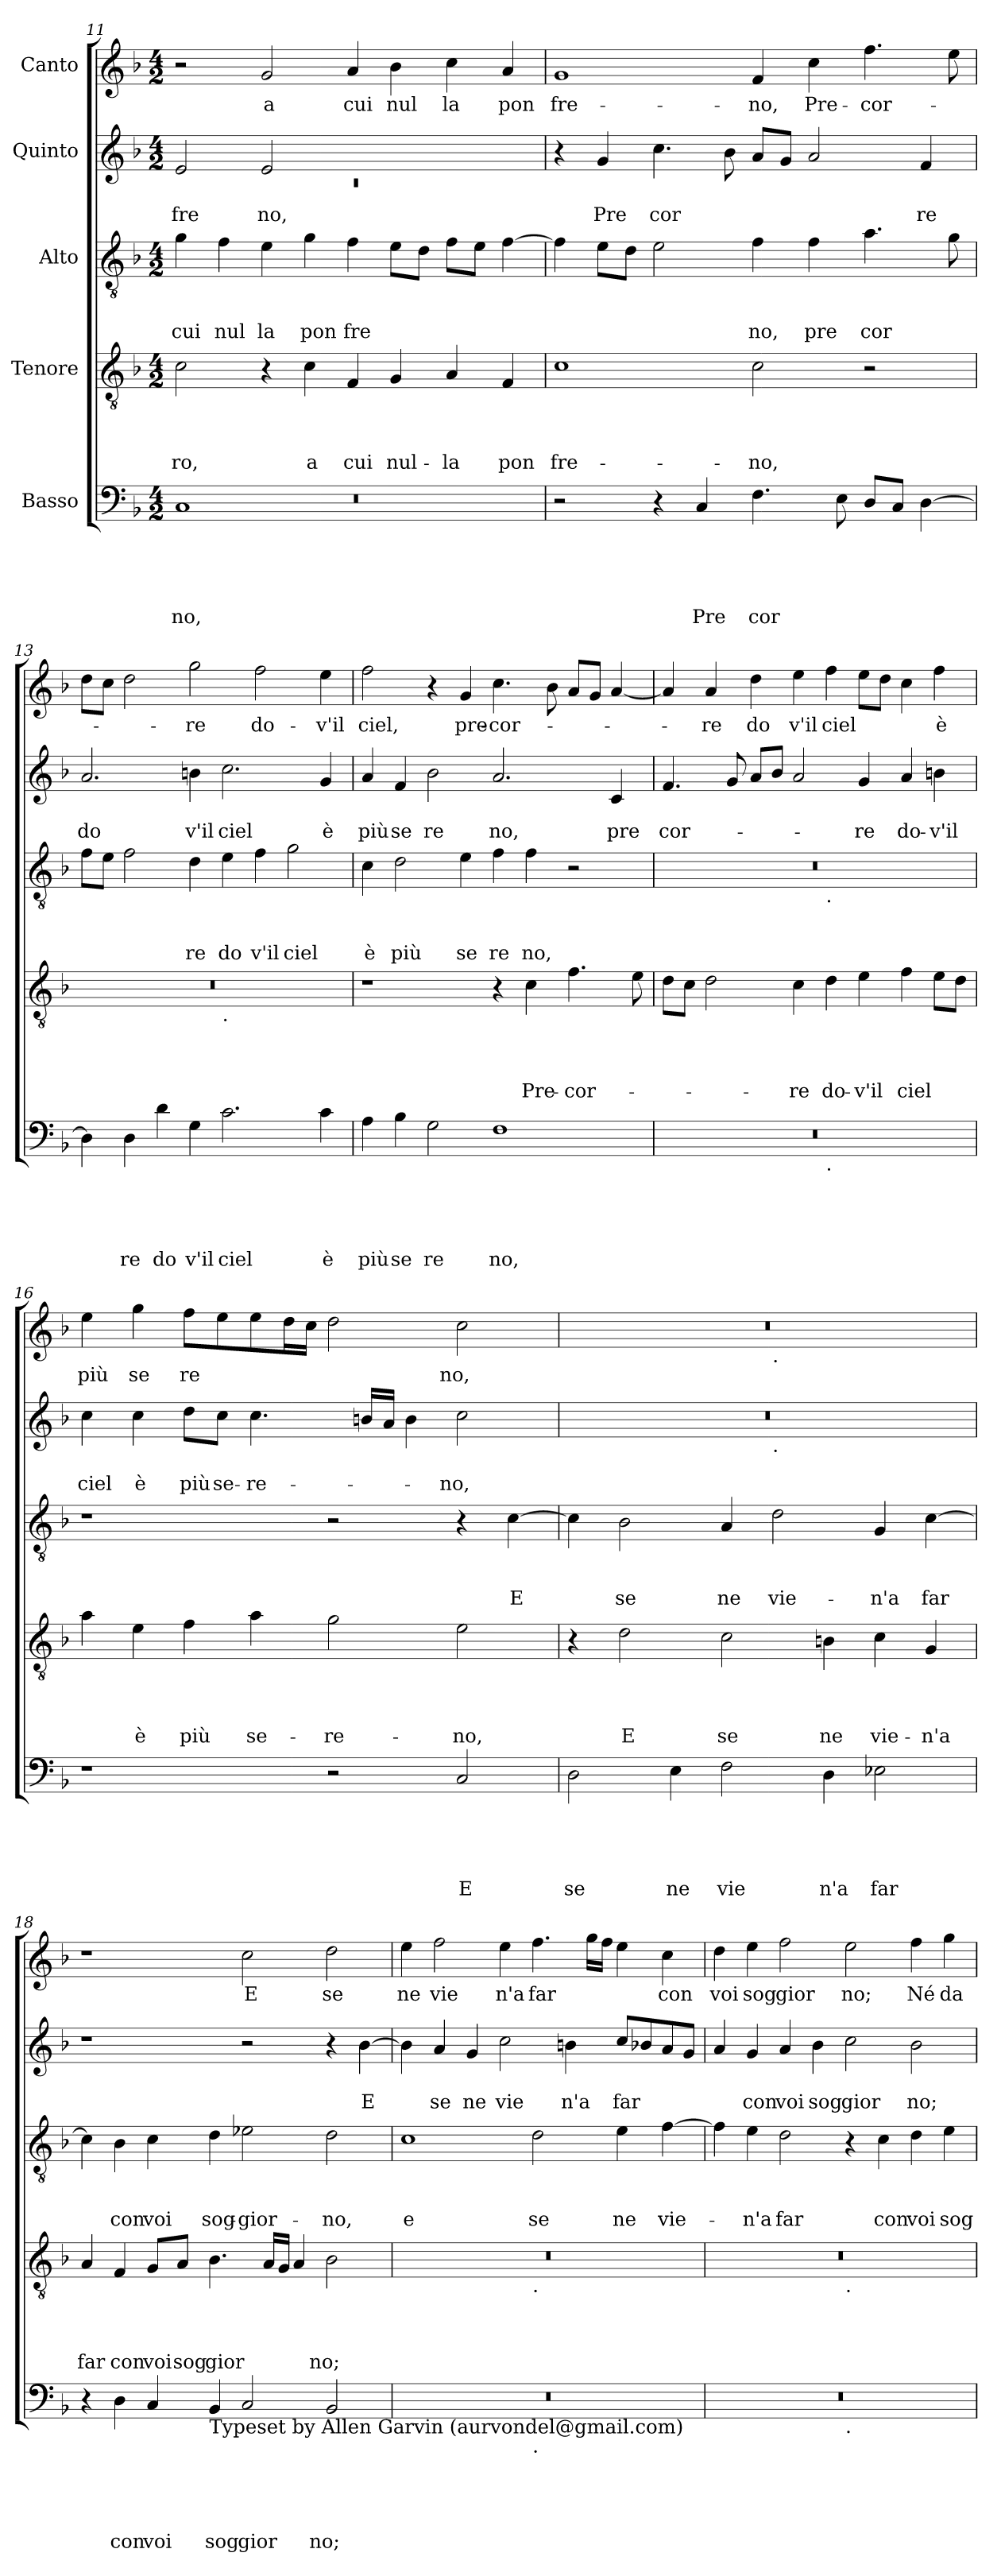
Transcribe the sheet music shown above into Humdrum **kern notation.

**kern	**text	**text	**text	**text	**text	**kern	**text	**text	**text	**text	**kern	**text	**text	**text	**kern	**text	**text	**kern	**text
*part5	*part5	*part5	*part5	*part5	*part5	*part4	*part4	*part4	*part4	*part4	*part3	*part3	*part3	*part3	*part2	*part2	*part2	*part1	*part1
*staff5	*staff5	*staff5	*staff5	*staff5	*staff5	*staff4	*staff4	*staff4	*staff4	*staff4	*staff3	*staff3	*staff3	*staff3	*staff2	*staff2	*staff2	*staff1	*staff1
*I"Basso	*	*	*	*	*	*I"Tenore	*	*	*	*	*I"Alto	*	*	*	*I"Quinto	*	*	*I"Canto	*
*clefF4	*	*	*	*	*	*clefGv2	*	*	*	*	*clefGv2	*	*	*	*clefG2	*	*	*clefG2	*
*k[b-]	*	*	*	*	*	*k[b-]	*	*	*	*	*k[b-]	*	*	*	*k[b-]	*	*	*k[b-]	*
*F:	*	*	*	*	*	*F:	*	*	*	*	*F:	*	*	*	*F:	*	*	*F:	*
*M4/2	*	*	*	*	*	*M4/2	*	*	*	*	*M4/2	*	*	*	*M4/2	*	*	*M4/2	*
=11	=11	=11	=11	=11	=11	=11	=11	=11	=11	=11	=11	=11	=11	=11	=11	=11	=11	=11	=11
*^	*	*	*	*	*	*	*	*	*	*	*	*	*	*	*^	*	*	*	*
*	*^	*	*	*	*	*	*	*	*	*	*	*	*	*	*	*	*	*	*	*	*
!	!	!LO:N:vis=1	!	!	!	!	!LO:LY:b	!	!	!	!	!LO:LY:b	!	!	!	!LO:LY:b	!	!LO:N:vis=1	!	!LO:LY:b	!	!
0ryy	1C	0r	.	.	.	.	no,	2c\	.	.	.	-ro,	4g\	.	.	cui	2e/	0rc	.	fre	2r	.
!	!	!	!	!	!	!	!	!	!	!	!	!	!	!	!	!LO:LY:b	!	!	!	!	!	!
.	.	.	.	.	.	.	.	.	.	.	.	.	4f\	.	.	nul	.	.	.	.	.	.
!	!	!	!	!	!	!	!	!	!	!	!	!	!	!	!	!LO:LY:b	!	!	!	!LO:LY:b	!	!LO:LY:b
.	.	.	.	.	.	.	.	4r	.	.	.	.	4e\	.	.	la	2e/	.	.	no,	2g/	a
!	!	!	!	!	!	!	!	!	!	!	!	!LO:LY:b	!	!	!	!LO:LY:b	!	!	!	!	!	!
.	.	.	.	.	.	.	.	4c\	.	.	.	a	4g\	.	.	pon	.	.	.	.	.	.
!	!	!	!	!	!	!	!	!	!	!	!	!LO:LY:b	!	!	!	!LO:LY:b	!	!	!	!	!	!LO:LY:b
.	1ryy	.	.	.	.	.	.	4F/	.	.	.	cui	4f\	.	.	fre	1ryy	.	.	.	4a/	cui
!	!	!	!	!	!	!	!	!	!	!	!	!LO:LY:b	!	!	!	!	!	!	!	!	!	!LO:LY:b
.	.	.	.	.	.	.	.	4G/	.	.	.	nul-	8e\L	.	.	.	.	.	.	.	4b-\	nul
.	.	.	.	.	.	.	.	.	.	.	.	.	8d\J	.	.	.	.	.	.	.	.	.
!	!	!	!	!	!	!	!	!	!	!	!	!LO:LY:b	!	!	!	!	!	!	!	!	!	!LO:LY:b
.	.	.	.	.	.	.	.	4A/	.	.	.	-la	8f\L	.	.	.	.	.	.	.	4cc\	la
.	.	.	.	.	.	.	.	.	.	.	.	.	8e\J	.	.	.	.	.	.	.	.	.
!	!	!	!	!	!	!	!	!	!	!	!	!LO:LY:b	!	!	!	!	!	!	!	!	!	!LO:LY:b
.	.	.	.	.	.	.	.	4F/	.	.	.	pon	[>4f\	.	.	.	.	.	.	.	4a/	pon
*v	*v	*v	*	*	*	*	*	*	*	*	*	*	*	*	*	*	*v	*v	*	*	*	*
!!LO:PB:g=z
=12	=12	=12	=12	=12	=12	=12	=12	=12	=12	=12	=12	=12	=12	=12	=12	=12	=12	=12	=12
!	!	!	!	!	!	!	!	!	!	!LO:LY:b	!	!	!	!	!	!	!	!	!LO:LY:b
2r	.	.	.	.	.	1c	.	.	.	fre-	4f\]	.	.	.	4r	.	.	1g	fre-
!	!	!	!	!	!	!	!	!	!	!	!	!	!	!	!	!	!LO:LY:b	!	!
.	.	.	.	.	.	.	.	.	.	.	8e\L	.	.	.	4g/	.	Pre	.	.
.	.	.	.	.	.	.	.	.	.	.	8d\J	.	.	.	.	.	.	.	.
!	!	!	!	!	!	!	!	!	!	!	!	!	!	!	!	!	!LO:LY:b	!	!
4r	.	.	.	.	.	.	.	.	.	.	2e\	.	.	.	4.cc\	.	cor	.	.
!	!	!	!	!	!LO:LY:b	!	!	!	!	!	!	!	!	!	!	!	!	!	!
4C/	.	.	.	.	Pre	.	.	.	.	.	.	.	.	.	.	.	.	.	.
.	.	.	.	.	.	.	.	.	.	.	.	.	.	.	8b-\	.	.	.	.
!	!	!	!	!	!LO:LY:b	!	!	!	!	!LO:LY:b	!	!	!	!LO:LY:b	!	!	!	!	!LO:LY:b
4.F\	.	.	.	.	cor	2c\	.	.	.	-no,	4f\	.	.	no,	8a/L	.	.	4f/	-no,
.	.	.	.	.	.	.	.	.	.	.	.	.	.	.	8g/J	.	.	.	.
!	!	!	!	!	!	!	!	!	!	!	!	!	!	!LO:LY:b	!	!	!	!	!LO:LY:b
.	.	.	.	.	.	.	.	.	.	.	4f\	.	.	pre	2a/	.	.	4cc\	Pre-
8E\	.	.	.	.	.	.	.	.	.	.	.	.	.	.	.	.	.	.	.
!	!	!	!	!	!	!	!	!	!	!	!	!	!	!LO:LY:b	!	!	!	!	!LO:LY:b
8D/L	.	.	.	.	.	2r	.	.	.	.	4.a\	.	.	cor	.	.	.	4.ff\	-cor-
8C/J	.	.	.	.	.	.	.	.	.	.	.	.	.	.	.	.	.	.	.
!	!	!	!	!	!	!	!	!	!	!	!	!	!	!	!	!	!LO:LY:b	!	!
[>4D\	.	.	.	.	.	.	.	.	.	.	.	.	.	.	4f/	.	re	.	.
.	.	.	.	.	.	.	.	.	.	.	8g\	.	.	.	.	.	.	8ee\	.
=13	=13	=13	=13	=13	=13	=13	=13	=13	=13	=13	=13	=13	=13	=13	=13	=13	=13	=13	=13
!	!	!	!	!	!	!	!	!	!	!	!	!	!	!	!	!	!LO:LY:b	!	!
*	*	*	*	*	*	*^	*	*	*	*	*	*	*	*	*	*	*	*	*
4D\]	.	.	.	.	.	0r	1ryy	.	.	.	.	8f\L	.	.	.	2.a/	.	do	8dd\L	.
.	.	.	.	.	.	.	.	.	.	.	.	8e\J	.	.	.	.	.	.	8cc\J	.
!	!	!	!	!	!LO:LY:b	!	!	!	!	!	!	!	!	!	!	!	!	!	!	!
4D\	.	.	.	.	re	.	.	.	.	.	.	2f\	.	.	.	.	.	.	2dd\	.
!	!	!	!	!	!LO:LY:b	!	!	!	!	!	!	!	!	!	!	!	!	!	!	!
4d\	.	.	.	.	do	.	.	.	.	.	.	.	.	.	.	.	.	.	.	.
!	!	!	!	!	!LO:LY:b	!	!	!	!	!	!	!	!	!	!LO:LY:b	!	!	!LO:LY:b	!	!LO:LY:b
4G\	.	.	.	.	v'il	.	.	.	.	.	.	4d\	.	.	re	4bn\	.	v'il	2gg\	-re
!	!	!	!	!	!	!	!LO:TX:b:t=.	!	!	!	!	!	!	!	!	!	!	!	!	!
!	!	!	!	!	!LO:LY:b	!	!	!	!	!	!	!	!	!	!LO:LY:b	!	!	!LO:LY:b	!	!
2.c\	.	.	.	.	ciel	.	1ryy	.	.	.	.	4e\	.	.	do	2.cc\	.	ciel	.	.
!	!	!	!	!	!	!	!	!	!	!	!	!	!	!	!LO:LY:b	!	!	!	!	!LO:LY:b
.	.	.	.	.	.	.	.	.	.	.	.	4f\	.	.	v'il	.	.	.	2ff\	do-
!	!	!	!	!	!	!	!	!	!	!	!	!	!	!	!LO:LY:b	!	!	!	!	!
.	.	.	.	.	.	.	.	.	.	.	.	2g\	.	.	ciel	.	.	.	.	.
!	!	!	!	!	!LO:LY:b	!	!	!	!	!	!	!	!	!	!	!	!	!LO:LY:b	!	!LO:LY:b
4c\	.	.	.	.	è	.	.	.	.	.	.	.	.	.	.	4g/	.	è	4ee\	-v'il
=14	=14	=14	=14	=14	=14	=14	=14	=14	=14	=14	=14	=14	=14	=14	=14	=14	=14	=14	=14	=14
!	!	!	!	!	!LO:LY:b	!	!	!	!	!	!	!	!	!	!LO:LY:b	!	!	!LO:LY:b	!	!LO:LY:b
*	*	*	*	*	*	*v	*v	*	*	*	*	*	*	*	*	*	*	*	*	*
4A\	.	.	.	.	più	1r	.	.	.	.	4c\	.	.	è	4a/	.	più	2ff\	ciel,
!	!	!	!	!	!LO:LY:b	!	!	!	!	!	!	!	!	!LO:LY:b	!	!	!LO:LY:b	!	!
4B-\	.	.	.	.	se	.	.	.	.	.	2d\	.	.	più	4f/	.	se	.	.
!	!	!	!	!	!LO:LY:b	!	!	!	!	!	!	!	!	!	!	!	!LO:LY:b	!	!
2G\	.	.	.	.	re	.	.	.	.	.	.	.	.	.	2b-\	.	re	4r	.
!	!	!	!	!	!	!	!	!	!	!	!	!	!	!LO:LY:b	!	!	!	!	!LO:LY:b
.	.	.	.	.	.	.	.	.	.	.	4e\	.	.	se	.	.	.	4g/	pre-
!	!	!	!	!	!LO:LY:b	!	!	!	!	!	!	!	!	!LO:LY:b	!	!	!LO:LY:b	!	!LO:LY:b
1F	.	.	.	.	no,	4r	.	.	.	.	4f\	.	.	re	2.a/	.	no,	4.cc\	-cor-
!	!	!	!	!	!	!	!	!	!	!LO:LY:b	!	!	!	!LO:LY:b	!	!	!	!	!
.	.	.	.	.	.	4c\	.	.	.	Pre-	4f\	.	.	no,	.	.	.	.	.
.	.	.	.	.	.	.	.	.	.	.	.	.	.	.	.	.	.	8b-\	.
!	!	!	!	!	!	!	!	!	!	!LO:LY:b	!	!	!	!	!	!	!	!	!
.	.	.	.	.	.	4.f\	.	.	.	-cor-	2r	.	.	.	.	.	.	8a/L	.
.	.	.	.	.	.	.	.	.	.	.	.	.	.	.	.	.	.	8g/J	.
!	!	!	!	!	!	!	!	!	!	!	!	!	!	!	!	!	!LO:LY:b	!	!
.	.	.	.	.	.	.	.	.	.	.	.	.	.	.	4c/	.	pre	[<4a/	.
.	.	.	.	.	.	8e\	.	.	.	.	.	.	.	.	.	.	.	.	.
!!LO:LB:g=z
=15	=15	=15	=15	=15	=15	=15	=15	=15	=15	=15	=15	=15	=15	=15	=15	=15	=15	=15	=15
!	!	!	!	!	!	!	!	!	!	!	!	!	!	!	!	!	!LO:LY:b	!	!
*^	*	*	*	*	*	*	*	*	*	*	*^	*	*	*	*	*	*	*	*
0r	1ryy	.	.	.	.	.	8d\L	.	.	.	.	0r	1ryy	.	.	.	4.f/	.	cor-	4a/]	.
.	.	.	.	.	.	.	8c\J	.	.	.	.	.	.	.	.	.	.	.	.	.	.
!	!	!	!	!	!	!	!	!	!	!	!	!	!	!	!	!	!	!	!	!	!LO:LY:b
.	.	.	.	.	.	.	2d\	.	.	.	.	.	.	.	.	.	.	.	.	4a/	-re
.	.	.	.	.	.	.	.	.	.	.	.	.	.	.	.	.	8g/	.	.	.	.
!	!	!	!	!	!	!	!	!	!	!	!	!	!	!	!	!	!	!	!	!	!LO:LY:b
.	.	.	.	.	.	.	.	.	.	.	.	.	.	.	.	.	8a/L	.	.	4dd\	do
.	.	.	.	.	.	.	.	.	.	.	.	.	.	.	.	.	8b-/J	.	.	.	.
!	!	!	!	!	!	!	!	!	!	!	!LO:LY:b	!	!	!	!	!	!	!	!	!	!LO:LY:b
.	.	.	.	.	.	.	4c\	.	.	.	-re	.	.	.	.	.	2a/	.	.	4ee\	v'il
!	!	!	!	!	!	!	!	!	!	!	!	!	!LO:TX:b:t=.	!	!	!	!	!	!	!	!
!	!LO:TX:b:t=.	!	!	!	!	!	!	!	!	!	!	!	!	!	!	!	!	!	!	!	!
!	!	!	!	!	!	!	!	!	!	!	!LO:LY:b	!	!	!	!	!	!	!	!	!	!LO:LY:b
.	1ryy	.	.	.	.	.	4d\	.	.	.	do-	.	1ryy	.	.	.	.	.	.	4ff\	ciel
!	!	!	!	!	!	!	!	!	!	!	!LO:LY:b	!	!	!	!	!	!	!	!LO:LY:b	!	!
.	.	.	.	.	.	.	4e\	.	.	.	-v'il	.	.	.	.	.	4g/	.	-re	8ee\L	.
.	.	.	.	.	.	.	.	.	.	.	.	.	.	.	.	.	.	.	.	8dd\J	.
!	!	!	!	!	!	!	!	!	!	!	!LO:LY:b	!	!	!	!	!	!	!	!LO:LY:b	!	!
.	.	.	.	.	.	.	4f\	.	.	.	ciel	.	.	.	.	.	4a/	.	do-	4cc\	.
!	!	!	!	!	!	!	!	!	!	!	!	!	!	!	!	!	!	!	!LO:LY:b	!	!LO:LY:b
.	.	.	.	.	.	.	8e\L	.	.	.	.	.	.	.	.	.	4bn\	.	-v'il	4ff\	è
.	.	.	.	.	.	.	8d\J	.	.	.	.	.	.	.	.	.	.	.	.	.	.
=16	=16	=16	=16	=16	=16	=16	=16	=16	=16	=16	=16	=16	=16	=16	=16	=16	=16	=16	=16	=16	=16
!	!	!	!	!	!	!	!	!	!	!	!	!	!	!	!	!	!	!	!LO:LY:b	!	!LO:LY:b
*v	*v	*	*	*	*	*	*	*	*	*	*	*v	*v	*	*	*	*	*	*	*	*
1r	.	.	.	.	.	4a\	.	.	.	.	1r	.	.	.	4cc\	.	ciel	4ee\	più
!	!	!	!	!	!	!	!	!	!	!LO:LY:b	!	!	!	!	!	!	!LO:LY:b	!	!LO:LY:b
.	.	.	.	.	.	4e\	.	.	.	è	.	.	.	.	4cc\	.	è	4gg\	se
!	!	!	!	!	!	!	!	!	!	!LO:LY:b	!	!	!	!	!	!	!LO:LY:b	!	!LO:LY:b
.	.	.	.	.	.	4f\	.	.	.	più	.	.	.	.	8dd\L	.	più	8ff\L	re
!	!	!	!	!	!	!	!	!	!	!	!	!	!	!	!	!	!LO:LY:b	!	!
.	.	.	.	.	.	.	.	.	.	.	.	.	.	.	8cc\J	.	se-	8ee\	.
!	!	!	!	!	!	!	!	!	!	!LO:LY:b	!	!	!	!	!	!	!LO:LY:b	!	!
.	.	.	.	.	.	4a\	.	.	.	se-	.	.	.	.	4.cc\	.	-re-	8ee\	.
.	.	.	.	.	.	.	.	.	.	.	.	.	.	.	.	.	.	16dd\L	.
.	.	.	.	.	.	.	.	.	.	.	.	.	.	.	.	.	.	16cc\JJ	.
!	!	!	!	!	!	!	!	!	!	!LO:LY:b	!	!	!	!	!	!	!	!	!
2r	.	.	.	.	.	2g\	.	.	.	-re-	2r	.	.	.	.	.	.	2dd\	.
.	.	.	.	.	.	.	.	.	.	.	.	.	.	.	16bn/LL	.	.	.	.
.	.	.	.	.	.	.	.	.	.	.	.	.	.	.	16a/JJ	.	.	.	.
.	.	.	.	.	.	.	.	.	.	.	.	.	.	.	4b\	.	.	.	.
!	!	!	!	!	!LO:LY:b	!	!	!	!	!LO:LY:b	!	!	!	!	!	!	!LO:LY:b	!	!LO:LY:b
2C/	.	.	.	.	E	2e\	.	.	.	-no,	4r	.	.	.	2cc\	.	-no,	2cc\	no,
!	!	!	!	!	!	!	!	!	!	!	!	!	!	!LO:LY:b	!	!	!	!	!
.	.	.	.	.	.	.	.	.	.	.	[>4c\	.	.	E	.	.	.	.	.
=17	=17	=17	=17	=17	=17	=17	=17	=17	=17	=17	=17	=17	=17	=17	=17	=17	=17	=17	=17
!	!	!	!	!	!LO:LY:b	!	!	!	!	!	!	!	!	!	!	!	!	!	!
*	*	*	*	*	*	*	*	*	*	*	*	*	*	*	*^	*	*	*^	*
2D\	.	.	.	.	se	4r	.	.	.	.	4c\]	.	.	.	0r	1ryy	.	.	0r	1ryy	.
!	!	!	!	!	!	!	!	!	!	!LO:LY:b	!	!	!	!LO:LY:b	!	!	!	!	!	!	!
.	.	.	.	.	.	2d\	.	.	.	E	2B-\	.	.	se	.	.	.	.	.	.	.
!	!	!	!	!	!LO:LY:b	!	!	!	!	!	!	!	!	!	!	!	!	!	!	!	!
4E\	.	.	.	.	ne	.	.	.	.	.	.	.	.	.	.	.	.	.	.	.	.
!	!	!	!	!	!LO:LY:b	!	!	!	!	!LO:LY:b	!	!	!	!LO:LY:b	!	!	!	!	!	!	!
2F\	.	.	.	.	vie	2c\	.	.	.	se	4A/	.	.	ne	.	.	.	.	.	.	.
!	!	!	!	!	!	!	!	!	!	!	!	!	!	!	!	!	!	!	!	!LO:TX:b:t=.	!
!	!	!	!	!	!	!	!	!	!	!	!	!	!	!	!	!LO:TX:b:t=.	!	!	!	!	!
!	!	!	!	!	!	!	!	!	!	!	!	!	!	!LO:LY:b	!	!	!	!	!	!	!
.	.	.	.	.	.	.	.	.	.	.	2d\	.	.	vie-	.	1ryy	.	.	.	1ryy	.
!	!	!	!	!	!LO:LY:b	!	!	!	!	!LO:LY:b	!	!	!	!	!	!	!	!	!	!	!
4D\	.	.	.	.	n'a	4Bn\	.	.	.	ne	.	.	.	.	.	.	.	.	.	.	.
!	!	!	!	!	!LO:LY:b	!	!	!	!	!LO:LY:b	!	!	!	!LO:LY:b	!	!	!	!	!	!	!
2E-X\	.	.	.	.	far	4c\	.	.	.	vie-	4G/	.	.	-n'a	.	.	.	.	.	.	.
!	!	!	!	!	!	!	!	!	!	!LO:LY:b	!	!	!	!LO:LY:b	!	!	!	!	!	!	!
.	.	.	.	.	.	4G/	.	.	.	-n'a	[<4c\	.	.	far	.	.	.	.	.	.	.
!!LO:LB:g=z
=18	=18	=18	=18	=18	=18	=18	=18	=18	=18	=18	=18	=18	=18	=18	=18	=18	=18	=18	=18	=18	=18
!	!	!	!	!	!	!	!	!	!	!LO:LY:b	!	!	!	!	!	!	!	!	!	!	!
*	*	*	*	*	*	*	*	*	*	*	*	*	*	*	*v	*v	*	*	*	*	*
*	*	*	*	*	*	*	*	*	*	*	*	*	*	*	*	*	*	*v	*v	*
4r	.	.	.	.	.	4A/	.	.	.	far	4c\]	.	.	.	1r	.	.	1r	.
!	!	!	!	!	!LO:LY:b	!	!	!	!	!LO:LY:b	!	!	!	!LO:LY:b	!	!	!	!	!
4D\	.	.	.	.	con	4F/	.	.	.	con	4B-\	.	.	con	.	.	.	.	.
!	!	!	!	!	!LO:LY:b	!	!	!	!	!LO:LY:b	!	!	!	!LO:LY:b	!	!	!	!	!
4C/	.	.	.	.	voi	8G/L	.	.	.	voi	4c\	.	.	voi	.	.	.	.	.
!	!	!	!	!	!	!	!	!	!	!LO:LY:b	!	!	!	!	!	!	!	!	!
.	.	.	.	.	.	8A/J	.	.	.	sog	.	.	.	.	.	.	.	.	.
!LO:TX:b:t=Typeset by Allen Garvin (aurvondel@gmail.com)	!	!	!	!	!	!	!	!	!	!	!	!	!	!	!	!	!	!	!
!	!	!	!	!	!LO:LY:b	!	!	!	!	!LO:LY:b	!	!	!	!LO:LY:b	!	!	!	!	!
4BB-/	.	.	.	.	sog	4.B-\	.	.	.	gior	4d\	.	.	sog-	.	.	.	.	.
!	!	!	!	!	!LO:LY:b	!	!	!	!	!	!	!	!	!LO:LY:b	!	!	!	!	!LO:LY:b
2C/	.	.	.	.	gior	.	.	.	.	.	2e-X\	.	.	-gior-	2r	.	.	2cc\	E
.	.	.	.	.	.	16A/LL	.	.	.	.	.	.	.	.	.	.	.	.	.
.	.	.	.	.	.	16G/JJ	.	.	.	.	.	.	.	.	.	.	.	.	.
.	.	.	.	.	.	4A/	.	.	.	.	.	.	.	.	.	.	.	.	.
!	!	!	!	!	!LO:LY:b	!	!	!	!	!LO:LY:b	!	!	!	!LO:LY:b	!	!	!	!	!LO:LY:b
2BB-/	.	.	.	.	no;	2B-\	.	.	.	no;	2d\	.	.	-no,	4r	.	.	2dd\	se
!	!	!	!	!	!	!	!	!	!	!	!	!	!	!	!	!	!LO:LY:b	!	!
.	.	.	.	.	.	.	.	.	.	.	.	.	.	.	[>4b-\	.	E	.	.
=19	=19	=19	=19	=19	=19	=19	=19	=19	=19	=19	=19	=19	=19	=19	=19	=19	=19	=19	=19
!	!	!	!	!	!	!	!	!	!	!	!	!	!	!LO:LY:b	!	!	!	!	!LO:LY:b
*^	*	*	*	*	*	*^	*	*	*	*	*	*	*	*	*	*	*	*	*
0r	1ryy	.	.	.	.	.	0r	1ryy	.	.	.	.	1c	.	.	e	4b-\]	.	.	4ee\	ne
!	!	!	!	!	!	!	!	!	!	!	!	!	!	!	!	!	!	!	!LO:LY:b	!	!LO:LY:b
.	.	.	.	.	.	.	.	.	.	.	.	.	.	.	.	.	4a/	.	se	2ff\	vie
!	!	!	!	!	!	!	!	!	!	!	!	!	!	!	!	!	!	!	!LO:LY:b	!	!
.	.	.	.	.	.	.	.	.	.	.	.	.	.	.	.	.	4g/	.	ne	.	.
!	!	!	!	!	!	!	!	!	!	!	!	!	!	!	!	!	!	!	!LO:LY:b	!	!LO:LY:b
.	.	.	.	.	.	.	.	.	.	.	.	.	.	.	.	.	2cc\	.	vie	4ee\	n'a
!	!	!	!	!	!	!	!	!LO:TX:b:t=.	!	!	!	!	!	!	!	!	!	!	!	!	!
!	!LO:TX:b:t=.	!	!	!	!	!	!	!	!	!	!	!	!	!	!	!	!	!	!	!	!
!	!	!	!	!	!	!	!	!	!	!	!	!	!	!	!	!LO:LY:b	!	!	!	!	!LO:LY:b
.	1ryy	.	.	.	.	.	.	1ryy	.	.	.	.	2d\	.	.	se	.	.	.	4.ff\	far
!	!	!	!	!	!	!	!	!	!	!	!	!	!	!	!	!	!	!	!LO:LY:b	!	!
.	.	.	.	.	.	.	.	.	.	.	.	.	.	.	.	.	4bn\	.	n'a	.	.
.	.	.	.	.	.	.	.	.	.	.	.	.	.	.	.	.	.	.	.	16gg\LL	.
.	.	.	.	.	.	.	.	.	.	.	.	.	.	.	.	.	.	.	.	16ff\JJ	.
!	!	!	!	!	!	!	!	!	!	!	!	!	!	!	!	!LO:LY:b	!	!	!LO:LY:b	!	!
.	.	.	.	.	.	.	.	.	.	.	.	.	4e\	.	.	ne	8cc/L	.	far	4ee\	.
.	.	.	.	.	.	.	.	.	.	.	.	.	.	.	.	.	8b-X/	.	.	.	.
!	!	!	!	!	!	!	!	!	!	!	!	!	!	!	!	!LO:LY:b	!	!	!	!	!LO:LY:b
.	.	.	.	.	.	.	.	.	.	.	.	.	[>4f\	.	.	vie-	8a/	.	.	4cc\	con
.	.	.	.	.	.	.	.	.	.	.	.	.	.	.	.	.	8g/J	.	.	.	.
=20	=20	=20	=20	=20	=20	=20	=20	=20	=20	=20	=20	=20	=20	=20	=20	=20	=20	=20	=20	=20	=20
!	!	!	!	!	!	!	!	!	!	!	!	!	!	!	!	!	!	!	!	!	!LO:LY:b
0r	1ryy	.	.	.	.	.	0r	1ryy	.	.	.	.	4f\]	.	.	.	4a/	.	.	4dd\	voi
!	!	!	!	!	!	!	!	!	!	!	!	!	!	!	!	!LO:LY:b	!	!	!LO:LY:b	!	!LO:LY:b
.	.	.	.	.	.	.	.	.	.	.	.	.	4e\	.	.	-n'a	4g/	.	con	4ee\	sog
!	!	!	!	!	!	!	!	!	!	!	!	!	!	!	!	!LO:LY:b	!	!	!LO:LY:b	!	!LO:LY:b
.	.	.	.	.	.	.	.	.	.	.	.	.	2d\	.	.	far	4a/	.	voi	2ff\	gior
!	!	!	!	!	!	!	!	!	!	!	!	!	!	!	!	!	!	!	!LO:LY:b	!	!
.	.	.	.	.	.	.	.	.	.	.	.	.	.	.	.	.	4b-\	.	sog	.	.
!	!	!	!	!	!	!	!	!LO:TX:b:t=.	!	!	!	!	!	!	!	!	!	!	!	!	!
!	!LO:TX:b:t=.	!	!	!	!	!	!	!	!	!	!	!	!	!	!	!	!	!	!	!	!
!	!	!	!	!	!	!	!	!	!	!	!	!	!	!	!	!	!	!	!LO:LY:b	!	!LO:LY:b
.	1ryy	.	.	.	.	.	.	1ryy	.	.	.	.	4r	.	.	.	2cc\	.	gior	2ee\	no;
!	!	!	!	!	!	!	!	!	!	!	!	!	!	!	!	!LO:LY:b	!	!	!	!	!
.	.	.	.	.	.	.	.	.	.	.	.	.	4c\	.	.	con	.	.	.	.	.
!	!	!	!	!	!	!	!	!	!	!	!	!	!	!	!	!LO:LY:b	!	!	!LO:LY:b	!	!LO:LY:b
.	.	.	.	.	.	.	.	.	.	.	.	.	4d\	.	.	voi	2b-\	.	no;	4ff\	Né
!	!	!	!	!	!	!	!	!	!	!	!	!	!	!	!	!LO:LY:b	!	!	!	!	!LO:LY:b
.	.	.	.	.	.	.	.	.	.	.	.	.	4e\	.	.	sog-	.	.	.	4gg\	da
*v	*v	*	*	*	*	*	*	*	*	*	*	*	*	*	*	*	*	*	*	*	*
*	*	*	*	*	*	*v	*v	*	*	*	*	*	*	*	*	*	*	*	*	*
=	=	=	=	=	=	=	=	=	=	=	=	=	=	=	=	=	=	=	=
*-	*-	*-	*-	*-	*-	*-	*-	*-	*-	*-	*-	*-	*-	*-	*-	*-	*-	*-	*-
